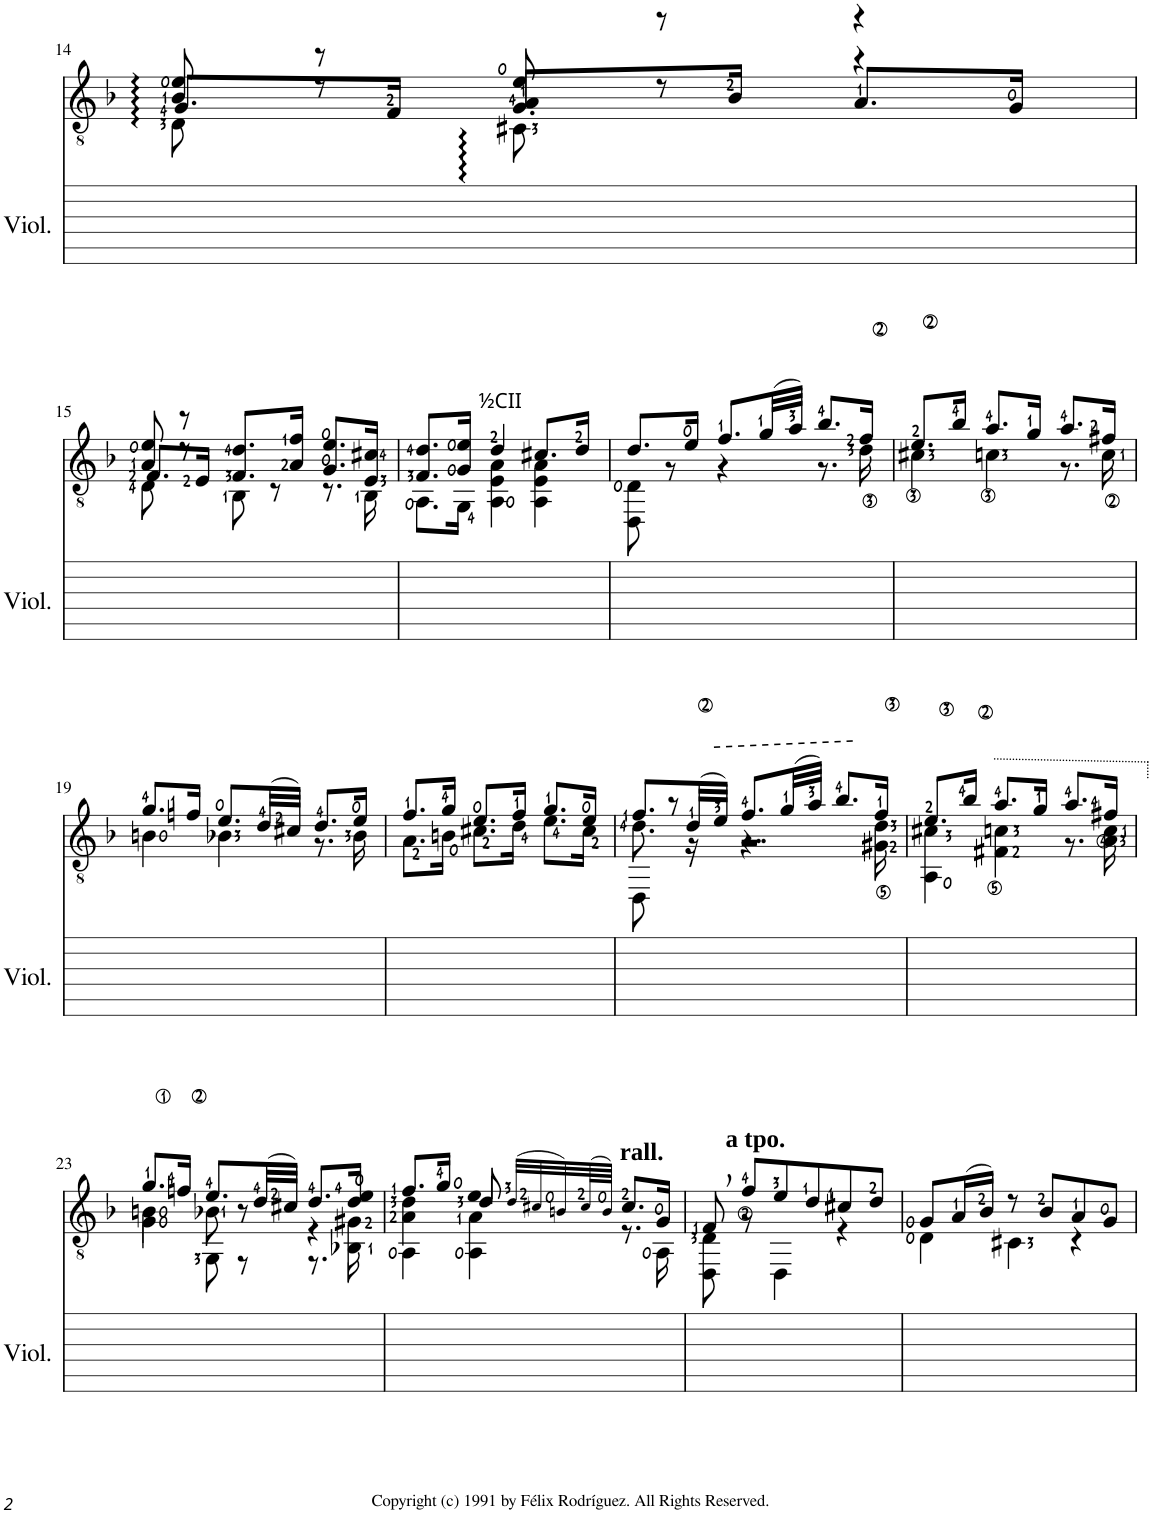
**kern	**kern
*part2	*part1
*staff2	*staff1
*I"Violão acústico	*I"6ta en Re
*I'Viol.	*
!!LO:PB:g=z
*	*clefGv2
*k[b-]	*k[b-]
*M3/4	*M3/4
=14	=14
*	*^
*	*	*^
2.r	8B-/ 8e/	8D\	8.G/L
.	8r	8r	.
.	.	.	16F/Jk
.	8A/ 8e/	8C#X\	8.G/L
.	8r	8r	.
.	.	.	16B-/Jk
.	4r	4r	8.A/L
.	.	.	16G/Jk
!!LO:LB:g=z	!!	!!
=15	=15	=15	=15
2.r	8A/ 8e/	8D\	8.F/L
.	8r	8r	.
.	.	.	16E/Jk
.	8.F/ 8.d/L	8BB-\	2ryy
.	.	8r	.
.	16A/ 16f/Jk	.	.
.	8.G/ 8.e/L	8.r	.
.	16E/ 16c#X/Jk	16BB-\	.
*	*	*v	*v
=16	=16	=16
2.r	8.F/ 8.d/L	8.AA\L
.	16G/ 16e/Jk	16GG\Jk
!	!LO:TX:a:t=½CII	!
.	4d/	4AA\ 4E\ 4A\
.	8.c#X/L	4AA\ 4E\ 4A\
.	16d/Jk	.
=17	=17	=17
2.r	8.d/L	8DD\ 8D\
.	.	8r
.	16e/Jk	.
.	8.f/L	4r
.	(32g/LL	.
.	32a/JJJ)	.
.	8.b-/L	8.r
.	16f/Jk	16d<\
=18	=18	=18
2.r	8.e/L	4c#X\
.	16b-/Jk	.
.	8.a/L	4cn\
.	16g/Jk	.
.	8.a/L	8.r
.	16f#X/Jk	16c<\
!!LO:LB:g=z	!!
=19	=19	=19
2.r	8.g/L	4Bn\
.	16fn/Jk	.
.	8.e/L	4B-X\
.	(32d/LL	.
.	32c#X/JJJ)	.
.	8.d/L	8.r
.	16e/Jk	16B-\
=20	=20	=20
2.r	8.f/L	8.A\L
.	16g/Jk	16Bn\Jk
.	8.e/L	8.c#X\L
.	16f/Jk	16d\Jk
.	8.g/L	8.e\L
.	16e/Jk	16c#\Jk
=21	=21	=21
*	*	*^
2.r	8.f/L	8DD\	8.d\
.	.	8r	.
.	(32d/LL	.	16r
.	32e/JJJ)	.	.
.	8.f/L	2r	4..r
.	(32g/LL	.	.
.	32a/JJJ)	.	.
.	8.b-/L	.	.
.	16f/Jk	.	16G#X\< 16d\<
*	*	*v	*v
=22	=22	=22
2.r	8.e/L	4AA\ 4c#X\
.	16b-/Jk	.
.	8.a/L	4F#X\ 4cn\
.	16g/Jk	.
.	8.a/L	8.r
.	16f#X/Jk	16A\< 16c\<
!!LO:LB:g=z
=23	=23	=23
*	*	*^
2.r	8.g/L	4G\	4Bn\
.	16fn/Jk	.	.
.	8.e/L	8GG\	8B-X\
.	.	8r	8r
.	(32d/LL	.	.
.	32c#X/JJJ)	.	.
.	8.d/L	4r	8.r
.	16d/ 16e/Jk	.	16BB-X\ 16G#X\
=24	=24	=24	=24
2.r	8.f/L	4A\ 4d\	4AA\
.	16g/Jk	.	.
.	8d/	4e/	4AA\ 4A\
.	(32d!/LLL	.	.
.	32c#X!/	.	.
.	32Bn!/)	.	.
.	(64c#!/L	.	.
.	64B!/JJJJ)	.	.
!	!LO:TX:a:B:t=rall.	!	!
.	8.c#/L	4ryy	8.r
.	16G/Jk	.	16AA\
*	*	*v	*v
=25	=25	=25
2.r	8F,/	8DD\ 8D\
!	!LO:TX:a:B:t=a tpo.	!
.	8f/L	8r
.	8e/	4DD\
.	8d/	.
.	8c#X/	4r
.	8d/J	.
=26	=26	=26
2.r	8G/L	4D\
.	(16A/L	.
.	16B-/JJ)	.
.	8r	4C#X\
.	8B-/L	.
.	8A/	4r
.	8G/J	.
*	*v	*v
=	=
*-	*-
